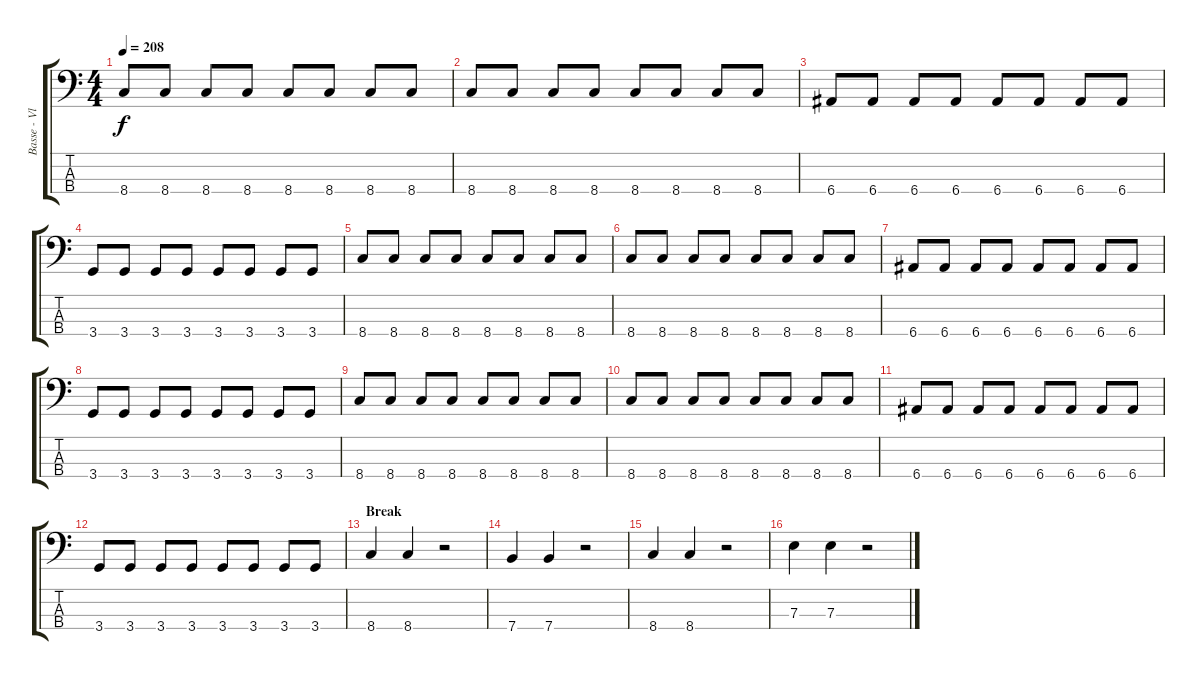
\track ("Basse - Vlad" "Basse - Vl") {instrument electricbassfinger}
\staff {score tabs}
\tuning (G2 D2 A1 E1) {hide}
\ts (4 4)
\tempo 208
\clef f4
\ks c
8.4.8{dy f} 8.4.8 8.4.8 8.4.8 8.4.8 8.4.8 8.4.8 8.4.8 |
8.4.8 8.4.8 8.4.8 8.4.8 8.4.8 8.4.8 8.4.8 8.4.8 |
6.4.8 6.4.8 6.4.8 6.4.8 6.4.8 6.4.8 6.4.8 6.4.8 |
3.4.8 3.4.8 3.4.8 3.4.8 3.4.8 3.4.8 3.4.8 3.4.8 |
8.4.8 8.4.8 8.4.8 8.4.8 8.4.8 8.4.8 8.4.8 8.4.8 |
8.4.8 8.4.8 8.4.8 8.4.8 8.4.8 8.4.8 8.4.8 8.4.8 |
6.4.8 6.4.8 6.4.8 6.4.8 6.4.8 6.4.8 6.4.8 6.4.8 |
3.4.8 3.4.8 3.4.8 3.4.8 3.4.8 3.4.8 3.4.8 3.4.8 |
8.4.8 8.4.8 8.4.8 8.4.8 8.4.8 8.4.8 8.4.8 8.4.8 |
8.4.8 8.4.8 8.4.8 8.4.8 8.4.8 8.4.8 8.4.8 8.4.8 |
6.4.8 6.4.8 6.4.8 6.4.8 6.4.8 6.4.8 6.4.8 6.4.8 |
3.4.8 3.4.8 3.4.8 3.4.8 3.4.8 3.4.8 3.4.8 3.4.8 |
\section ("" "Break")
8.4.4 8.4.4 r.2 |
7.4.4 7.4.4 r.2 |
8.4.4 8.4.4 r.2 |
7.3.4 7.3.4 r.2
